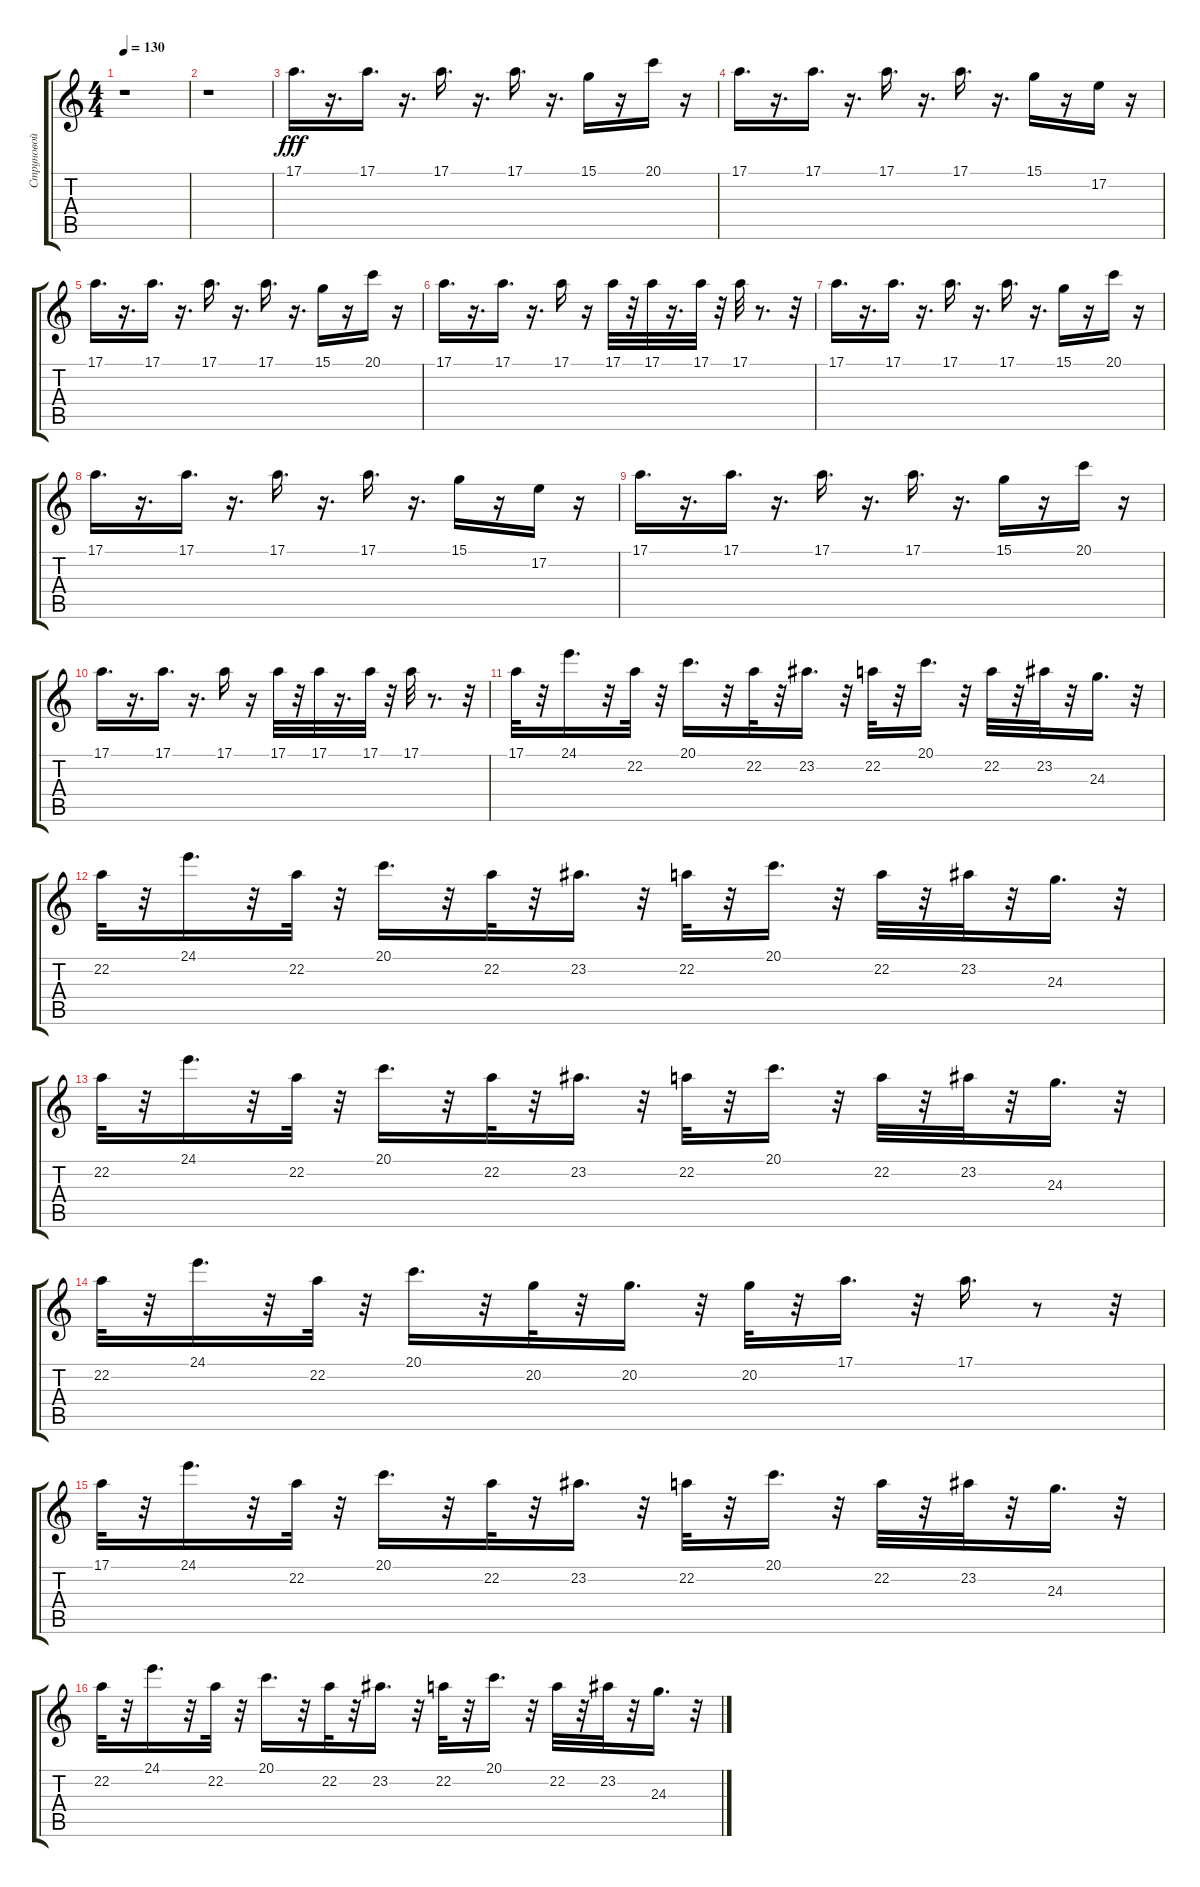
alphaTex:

\track ("Струновой оркестр 2" "Струновой ") {instrument stringensemble1}
\staff {score tabs}
\tuning (E4 B3 G3 D3 A2 E2) {hide}
\ts (4 4)
\tempo 130
\clef g2
\ks c
r.1{dy fff} |
r.1 |
17.1.16{d} r.16{d} 17.1.16{d} r.16{d} 17.1.16{d} r.16{d} 17.1.16{d} r.16{d} 15.1.16 r.16 20.1.16 r.16 |
17.1.16{d} r.16{d} 17.1.16{d} r.16{d} 17.1.16{d} r.16{d} 17.1.16{d} r.16{d} 15.1.16 r.16 17.2.16 r.16 |
17.1.16{d} r.16{d} 17.1.16{d} r.16{d} 17.1.16{d} r.16{d} 17.1.16{d} r.16{d} 15.1.16 r.16 20.1.16 r.16 |
17.1.16{d} r.16{d} 17.1.16{d} r.16{d} 17.1.16 r.16 17.1.32 r.32 17.1.32 r.16{d} 17.1.32 r.32 17.1.32 r.8{d} r.32 |
17.1.16{d} r.16{d} 17.1.16{d} r.16{d} 17.1.16{d} r.16{d} 17.1.16{d} r.16{d} 15.1.16 r.16 20.1.16 r.16 |
17.1.16{d} r.16{d} 17.1.16{d} r.16{d} 17.1.16{d} r.16{d} 17.1.16{d} r.16{d} 15.1.16 r.16 17.2.16 r.16 |
17.1.16{d} r.16{d} 17.1.16{d} r.16{d} 17.1.16{d} r.16{d} 17.1.16{d} r.16{d} 15.1.16 r.16 20.1.16 r.16 |
17.1.16{d} r.16{d} 17.1.16{d} r.16{d} 17.1.16 r.16 17.1.32 r.32 17.1.32 r.16{d} 17.1.32 r.32 17.1.32 r.8{d} r.32 |
17.1.32 r.32 24.1.16{d} r.32 22.2.32 r.32 20.1.16{d} r.32 22.2.32 r.32 23.2.16{d} r.32 22.2.32 r.32 20.1.16{d} r.32 22.2.32 r.32 23.2.32 r.32 24.3.16{d} r.32 |
22.2.32 r.32 24.1.16{d} r.32 22.2.32 r.32 20.1.16{d} r.32 22.2.32 r.32 23.2.16{d} r.32 22.2.32 r.32 20.1.16{d} r.32 22.2.32 r.32 23.2.32 r.32 24.3.16{d} r.32 |
22.2.32 r.32 24.1.16{d} r.32 22.2.32 r.32 20.1.16{d} r.32 22.2.32 r.32 23.2.16{d} r.32 22.2.32 r.32 20.1.16{d} r.32 22.2.32 r.32 23.2.32 r.32 24.3.16{d} r.32 |
22.2.32 r.32 24.1.16{d} r.32 22.2.32 r.32 20.1.16{d} r.32 20.2.32 r.32 20.2.16{d} r.32 20.2.32 r.32 17.1.16{d} r.32 17.1.16{d} r.8 r.32 |
17.1.32 r.32 24.1.16{d} r.32 22.2.32 r.32 20.1.16{d} r.32 22.2.32 r.32 23.2.16{d} r.32 22.2.32 r.32 20.1.16{d} r.32 22.2.32 r.32 23.2.32 r.32 24.3.16{d} r.32 |
22.2.32 r.32 24.1.16{d} r.32 22.2.32 r.32 20.1.16{d} r.32 22.2.32 r.32 23.2.16{d} r.32 22.2.32 r.32 20.1.16{d} r.32 22.2.32 r.32 23.2.32 r.32 24.3.16{d} r.32
